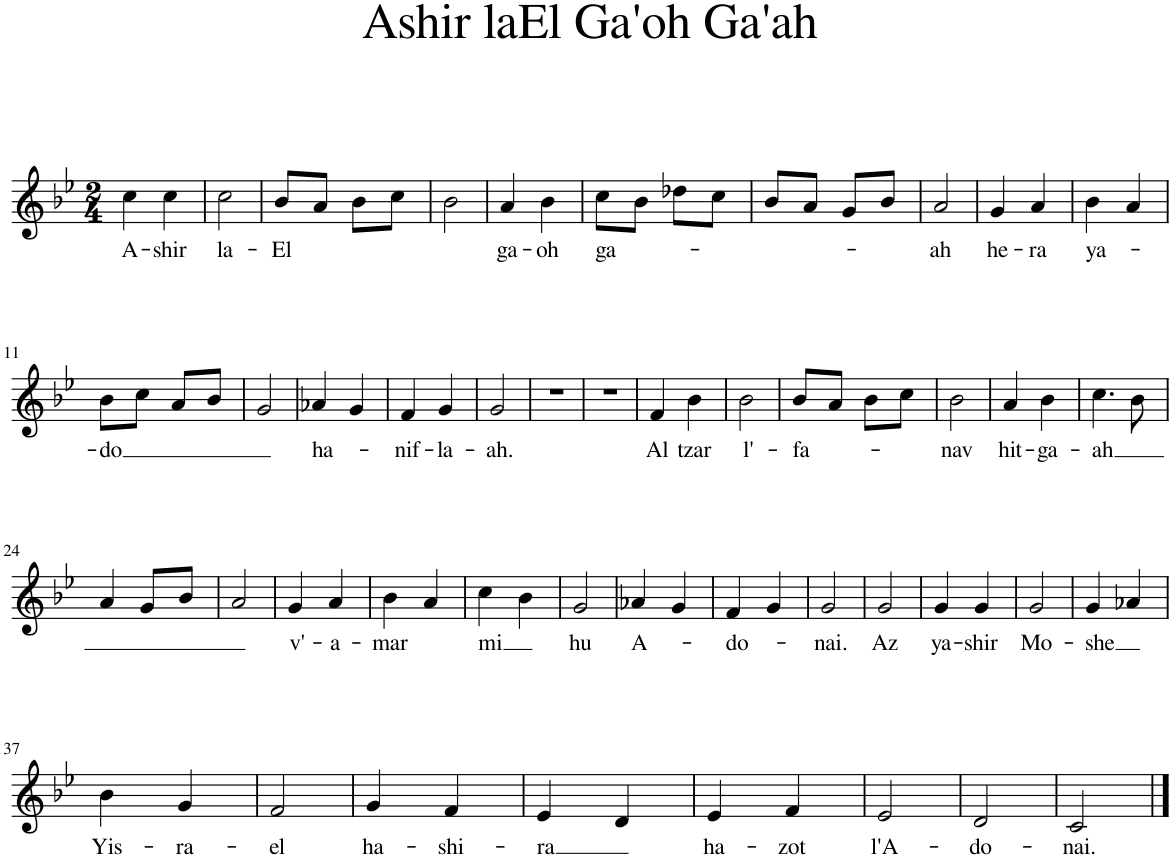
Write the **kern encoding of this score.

**kern	**text
*part1	*part1
*staff1	*staff1
*I"Bb Trumpet	*
*I'Bb Tpt.	*
*clefG2	*
*Trd1c2	*
*k[b-e-]	*
*M2/4	*
=1	=1
!	!LO:LY:b
4cc\	A-
!	!LO:LY:b
4cc\	-shir
=2	=2
!	!LO:LY:b
2cc\	la-
=3	=3
!	!LO:LY:b
8b-/L	-El
8a/J	.
8b-\L	.
8cc\J	.
=4	=4
2b-\	.
=5	=5
!	!LO:LY:b
4a/	ga-
!	!LO:LY:b
4b-\	-oh
=6	=6
!	!LO:LY:b
8cc\L	ga-
8b-\J	.
8dd-X\L	.
8cc\J	.
=7	=7
8b-/L	.
8a/J	.
8g/L	.
8b-/J	.
=8	=8
!	!LO:LY:b
2a/	-ah
=9	=9
!	!LO:LY:b
4g/	he-
!	!LO:LY:b
4a/	-ra
=10	=10
!	!LO:LY:b
4b-\	ya-
4a/	.
!!LO:LB:g=z
=11	=11
!	!LO:LY:b
8b-\L	-do
8cc\J	.
8a/L	.
8b-/J	.
=12	=12
2g/	.
=13	=13
!	!LO:LY:b
4a-X/	ha-
4g/	.
=14	=14
!	!LO:LY:b
4f/	-nif-
!	!LO:LY:b
4g/	-la-
=15	=15
!	!LO:LY:b
2g/	-ah.
=16	=16
2r	.
=17	=17
2r	.
=18	=18
!	!LO:LY:b
4f/	Al
!	!LO:LY:b
4b-\	tzar
=19	=19
!	!LO:LY:b
2b-\	l'-
=20	=20
!	!LO:LY:b
8b-/L	-fa-
8a/J	.
8b-\L	.
8cc\J	.
=21	=21
!	!LO:LY:b
2b-\	-nav
=22	=22
!	!LO:LY:b
4a/	hit-
!	!LO:LY:b
4b-\	-ga-
=23	=23
!	!LO:LY:b
4.cc\	-ah
8b-\	.
!!LO:LB:g=z
=24	=24
4a/	.
8g/L	.
8b-/J	.
=25	=25
2a/	.
=26	=26
!	!LO:LY:b
4g/	v'-
!	!LO:LY:b
4a/	-a-
=27	=27
!	!LO:LY:b
4b-\	-mar
4a/	.
=28	=28
!	!LO:LY:b
4cc\	mi
4b-\	.
=29	=29
!	!LO:LY:b
2g/	hu
=30	=30
!	!LO:LY:b
4a-X/	A-
4g/	.
=31	=31
!	!LO:LY:b
4f/	-do-
4g/	.
=32	=32
!	!LO:LY:b
2g/	-nai.
=33	=33
!	!LO:LY:b
2g/	Az
=34	=34
!	!LO:LY:b
4g/	ya-
!	!LO:LY:b
4g/	-shir
=35	=35
!	!LO:LY:b
2g/	Mo-
=36	=36
!	!LO:LY:b
4g/	-she
4a-X/	.
!!LO:LB:g=z
=37	=37
!	!LO:LY:b
4b-\	Yis-
!	!LO:LY:b
4g/	-ra-
=38	=38
!	!LO:LY:b
2f/	-el
=39	=39
!	!LO:LY:b
4g/	ha-
!	!LO:LY:b
4f/	-shi-
=40	=40
!	!LO:LY:b
4e-/	-ra
4d/	.
=41	=41
!	!LO:LY:b
4e-/	ha-
!	!LO:LY:b
4f/	-zot
=42	=42
!	!LO:LY:b
2e-/	l'A-
=43	=43
!	!LO:LY:b
2d/	-do-
=44	=44
!	!LO:LY:b
2c/	-nai.
==	==
*-	*-
